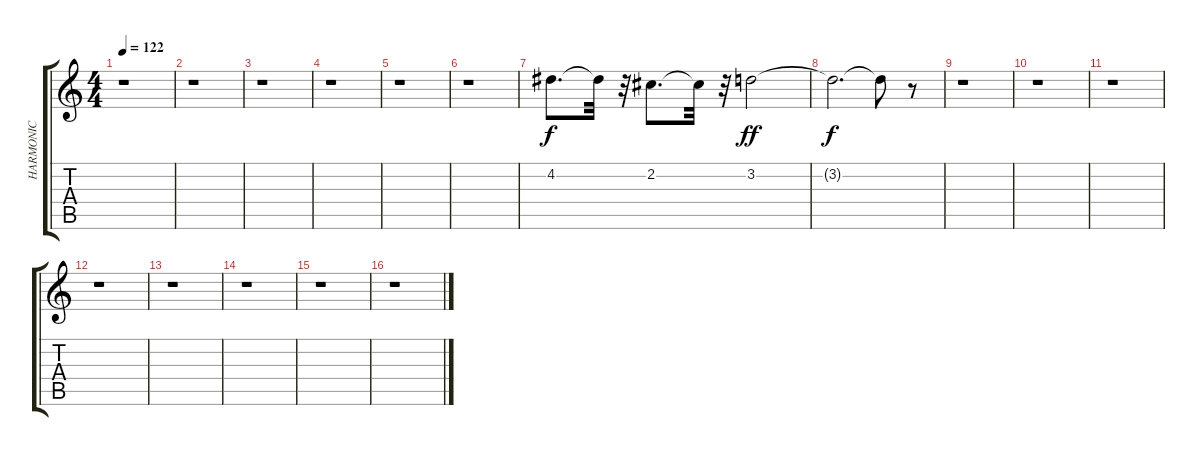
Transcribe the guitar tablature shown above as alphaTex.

\track ("HARMONIC" "HARMONIC") {instrument guitarharmonics}
\staff {score tabs}
\tuning (E4 B3 G3 D3 A2 E2) {hide}
\ts (4 4)
\tempo 122
\clef g2
\ks c
r.1{dy f} |
r.1 |
r.1 |
r.1 |
r.1 |
r.1 |
4.2.8{d} 4.2{t}.32 r.32 2.2.8{d} 2.2{t}.32 r.32 3.2.2{dy ff} |
3.2{t}.2{d dy f} 3.2{t}.8 r.8 |
r.1 |
r.1 |
r.1 |
r.1 |
r.1 |
r.1 |
r.1 |
r.1
